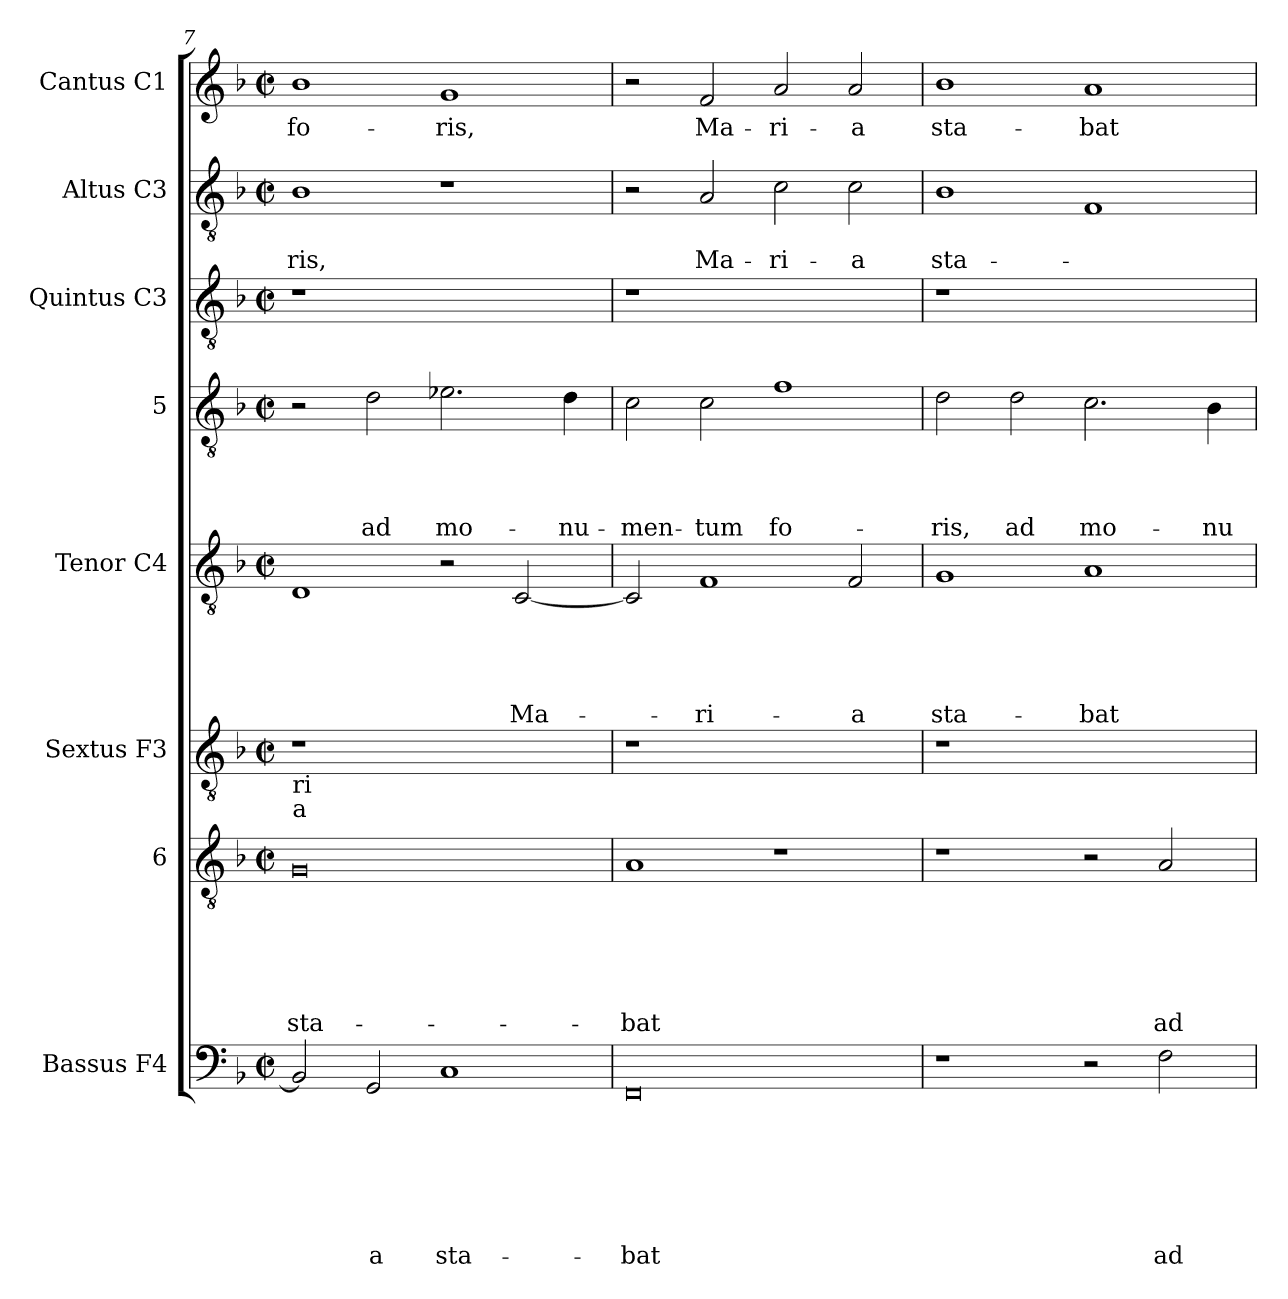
**kern	**text	**text	**text	**text	**text	**text	**text	**kern	**text	**text	**text	**text	**text	**text	**kern	**kern	**text	**text	**text	**text	**text	**kern	**text	**text	**text	**text	**kern	**kern	**text	**text	**kern	**text
*part8	*part8	*part8	*part8	*part8	*part8	*part8	*part8	*part7	*part7	*part7	*part7	*part7	*part7	*part7	*part6	*part5	*part5	*part5	*part5	*part5	*part5	*part4	*part4	*part4	*part4	*part4	*part3	*part2	*part2	*part2	*part1	*part1
*staff8	*staff8	*staff8	*staff8	*staff8	*staff8	*staff8	*staff8	*staff7	*staff7	*staff7	*staff7	*staff7	*staff7	*staff7	*staff6	*staff5	*staff5	*staff5	*staff5	*staff5	*staff5	*staff4	*staff4	*staff4	*staff4	*staff4	*staff3	*staff2	*staff2	*staff2	*staff1	*staff1
*I"Bassus F4	*	*	*	*	*	*	*	*I"6	*	*	*	*	*	*	*I"Sextus F3	*I"Tenor C4	*	*	*	*	*	*I"5	*	*	*	*	*I"Quintus C3	*I"Altus C3	*	*	*I"Cantus C1	*
*I'B	*	*	*	*	*	*	*	*	*	*	*	*	*	*	*	*I'T	*	*	*	*	*	*	*	*	*	*	*	*I'A	*	*	*I'C	*
!!LO:LB:g=z
*clefF4	*	*	*	*	*	*	*	*clefGv2	*	*	*	*	*	*	*clefGv2	*clefGv2	*	*	*	*	*	*clefGv2	*	*	*	*	*clefGv2	*clefGv2	*	*	*clefG2	*
*k[b-]	*	*	*	*	*	*	*	*k[b-]	*	*	*	*	*	*	*k[b-]	*k[b-]	*	*	*	*	*	*k[b-]	*	*	*	*	*k[b-]	*k[b-]	*	*	*k[b-]	*
*F:	*	*	*	*	*	*	*	*F:	*	*	*	*	*	*	*F:	*F:	*	*	*	*	*	*F:	*	*	*	*	*F:	*F:	*	*	*F:	*
*M2/2	*	*	*	*	*	*	*	*M2/2	*	*	*	*	*	*	*M2/2	*M2/2	*	*	*	*	*	*M2/2	*	*	*	*	*M2/2	*M2/2	*	*	*M2/2	*
*met(c|)	*	*	*	*	*	*	*	*met(c|)	*	*	*	*	*	*	*met(c|)	*met(c|)	*	*	*	*	*	*met(c|)	*	*	*	*	*met(c|)	*met(c|)	*	*	*met(c|)	*
=7	=7	=7	=7	=7	=7	=7	=7	=7	=7	=7	=7	=7	=7	=7	=7	=7	=7	=7	=7	=7	=7	=7	=7	=7	=7	=7	=7	=7	=7	=7	=7	=7
!	!	!	!	!	!	!	!	!	!	!	!	!	!	!	!LO:TX:b:t=ri	!	!	!	!	!	!	!	!	!	!	!	!	!	!	!	!	!
!	!	!	!	!	!	!	!	!	!	!	!	!	!	!	!LO:TX:b:t=a	!	!	!	!	!	!	!	!	!	!	!	!	!	!	!	!	!
!	!	!	!	!	!	!	!	!	!	!	!	!	!	!LO:LY:b	!	!	!	!	!	!	!	!	!	!	!	!	!	!	!	!LO:LY:b	!	!LO:LY:b
2BB-/]	.	.	.	.	.	.	.	0G	.	.	.	.	.	sta-	1r	1D	.	.	.	.	.	2r	.	.	.	.	1r	1B-	.	-ris,	1b-	fo-
!	!	!	!	!	!	!	!LO:LY:b	!	!	!	!	!	!	!	!	!	!	!	!	!	!	!	!	!	!	!LO:LY:b	!	!	!	!	!	!
2GG/	.	.	.	.	.	.	-a	.	.	.	.	.	.	.	.	.	.	.	.	.	.	2d\	.	.	.	ad	.	.	.	.	.	.
!	!	!	!	!	!	!	!LO:LY:b	!	!	!	!	!	!	!	!	!	!	!	!	!	!	!	!	!	!	!LO:LY:b	!	!	!	!	!	!LO:LY:b
1C	.	.	.	.	.	.	sta-	.	.	.	.	.	.	.	1ryy	2r	.	.	.	.	.	2.e-X\	.	.	.	mo-	1ryy	1r	.	.	1g	-ris,
!	!	!	!	!	!	!	!	!	!	!	!	!	!	!	!	!	!	!	!	!	!LO:LY:b	!	!	!	!	!	!	!	!	!	!	!
.	.	.	.	.	.	.	.	.	.	.	.	.	.	.	.	[<2C/	.	.	.	.	Ma-	.	.	.	.	.	.	.	.	.	.	.
!	!	!	!	!	!	!	!	!	!	!	!	!	!	!	!	!	!	!	!	!	!	!	!	!	!	!LO:LY:b	!	!	!	!	!	!
.	.	.	.	.	.	.	.	.	.	.	.	.	.	.	.	.	.	.	.	.	.	4d\	.	.	.	-nu-	.	.	.	.	.	.
=8	=8	=8	=8	=8	=8	=8	=8	=8	=8	=8	=8	=8	=8	=8	=8	=8	=8	=8	=8	=8	=8	=8	=8	=8	=8	=8	=8	=8	=8	=8	=8	=8
!	!	!	!	!	!	!	!LO:LY:b	!	!	!	!	!	!	!LO:LY:b	!	!	!	!	!	!	!	!	!	!	!	!LO:LY:b	!	!	!	!	!	!
0FF	.	.	.	.	.	.	-bat	1A	.	.	.	.	.	-bat	1r	2C/]	.	.	.	.	.	2c\	.	.	.	-men-	1r	2r	.	.	2r	.
!	!	!	!	!	!	!	!	!	!	!	!	!	!	!	!	!	!	!	!	!	!LO:LY:b	!	!	!	!	!LO:LY:b	!	!	!	!LO:LY:b	!	!LO:LY:b
.	.	.	.	.	.	.	.	.	.	.	.	.	.	.	.	1F	.	.	.	.	-ri-	2c\	.	.	.	-tum	.	2A/	.	Ma-	2f/	Ma-
!	!	!	!	!	!	!	!	!	!	!	!	!	!	!	!	!	!	!	!	!	!	!	!	!	!	!LO:LY:b	!	!	!	!LO:LY:b	!	!LO:LY:b
.	.	.	.	.	.	.	.	1r	.	.	.	.	.	.	1ryy	.	.	.	.	.	.	1f	.	.	.	fo-	1ryy	2c\	.	-ri-	2a/	-ri-
!	!	!	!	!	!	!	!	!	!	!	!	!	!	!	!	!	!	!	!	!	!LO:LY:b	!	!	!	!	!	!	!	!	!LO:LY:b	!	!LO:LY:b
.	.	.	.	.	.	.	.	.	.	.	.	.	.	.	.	2F/	.	.	.	.	-a	.	.	.	.	.	.	2c\	.	-a	2a/	-a
=9	=9	=9	=9	=9	=9	=9	=9	=9	=9	=9	=9	=9	=9	=9	=9	=9	=9	=9	=9	=9	=9	=9	=9	=9	=9	=9	=9	=9	=9	=9	=9	=9
!	!	!	!	!	!	!	!	!	!	!	!	!	!	!	!	!	!	!	!	!	!LO:LY:b	!	!	!	!	!LO:LY:b	!	!	!	!LO:LY:b	!	!LO:LY:b
1r	.	.	.	.	.	.	.	1r	.	.	.	.	.	.	1r	1G	.	.	.	.	sta-	2d\	.	.	.	-ris,	1r	1B-	.	sta-	1b-	sta-
!	!	!	!	!	!	!	!	!	!	!	!	!	!	!	!	!	!	!	!	!	!	!	!	!	!	!LO:LY:b	!	!	!	!	!	!
.	.	.	.	.	.	.	.	.	.	.	.	.	.	.	.	.	.	.	.	.	.	2d\	.	.	.	ad	.	.	.	.	.	.
!	!	!	!	!	!	!	!	!	!	!	!	!	!	!	!	!	!	!	!	!	!LO:LY:b	!	!	!	!	!LO:LY:b	!	!	!	!	!	!LO:LY:b
2r	.	.	.	.	.	.	.	2r	.	.	.	.	.	.	1ryy	1A	.	.	.	.	-bat	2.c\	.	.	.	mo-	1ryy	1F	.	.	1a	-bat
!	!	!	!	!	!	!	!LO:LY:b	!	!	!	!	!	!	!LO:LY:b	!	!	!	!	!	!	!	!	!	!	!	!	!	!	!	!	!	!
2F\	.	.	.	.	.	.	ad	2A/	.	.	.	.	.	ad	.	.	.	.	.	.	.	.	.	.	.	.	.	.	.	.	.	.
!	!	!	!	!	!	!	!	!	!	!	!	!	!	!	!	!	!	!	!	!	!	!	!	!	!	!LO:LY:b	!	!	!	!	!	!
.	.	.	.	.	.	.	.	.	.	.	.	.	.	.	.	.	.	.	.	.	.	4B-\	.	.	.	-nu-	.	.	.	.	.	.
=	=	=	=	=	=	=	=	=	=	=	=	=	=	=	=	=	=	=	=	=	=	=	=	=	=	=	=	=	=	=	=	=
*-	*-	*-	*-	*-	*-	*-	*-	*-	*-	*-	*-	*-	*-	*-	*-	*-	*-	*-	*-	*-	*-	*-	*-	*-	*-	*-	*-	*-	*-	*-	*-	*-
